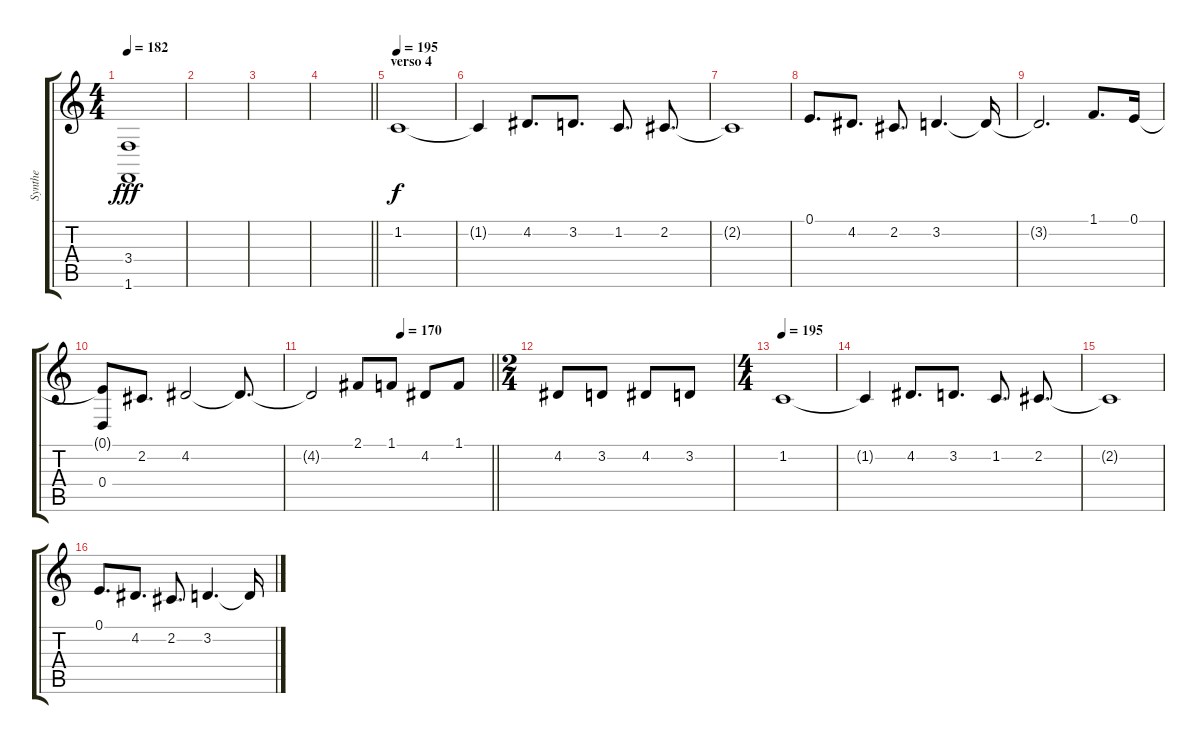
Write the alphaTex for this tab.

\track ("Synthe" "Synthe") {instrument gunshot}
\staff {score tabs}
\tuning (E4 B3 G3 D3 A2 E2) {hide}
\ts (4 4)
\tempo 182
\clef g2
\ks c
(3.4{t} 1.6{t}).1{dy fff} |
|
|
\barLineRight lightlight
|
\section ("" "verso 4")
\tempo 195
1.2.1{dy f} |
1.2{t}.4 4.2.8{d} 3.2.8{d} 1.2.8{d} 2.2.8{d} |
2.2{t}.1 |
0.1.8{d} 4.2.8{d} 2.2.8{d} 3.2.4{d} 3.2{t}.16 |
3.2{t}.2{d} 1.1.8{d} 0.1.16 |
(0.1{t} 0.4).8 2.2.8{d} 4.2.2 4.2{t}.8{d} |
\tempo (170 0.5)
\barLineRight lightlight
4.2{t}.2 2.1.8 1.1.8 4.2.8 1.1.8 |
\ts (2 4)
4.2.8 3.2.8 4.2.8 3.2.8 |
\ts (4 4)
\tempo 195
1.2.1 |
1.2{t}.4 4.2.8{d} 3.2.8{d} 1.2.8{d} 2.2.8{d} |
2.2{t}.1 |
0.1.8{d} 4.2.8{d} 2.2.8{d} 3.2.4{d} 3.2{t}.16
